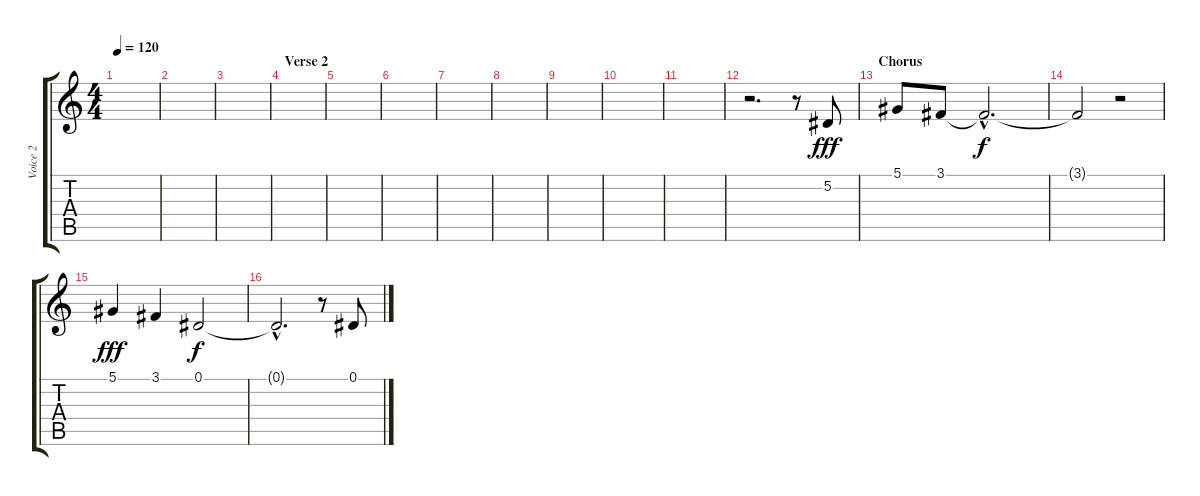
\track ("Voice 2" "Voice 2") {instrument sopranosax}
\staff {score tabs}
\tuning (Eb4 Bb3 Gb3 Db3 Ab2 Eb2) {hide}
\ts (4 4)
\tempo 120
\clef g2
\ks c
|
|
|
\section ("" "Verse 2")
|
|
|
|
|
|
|
|
r.2{d} r.8 5.2.8{dy fff} |
\section ("" "Chorus")
5.1.8 3.1.8 3.1{hac t}.2{d dy f} |
3.1{t}.2 r.2 |
5.1.4{dy fff} 3.1.4 0.1.2{dy f} |
0.1{hac t}.2{d} r.8 0.1.8
